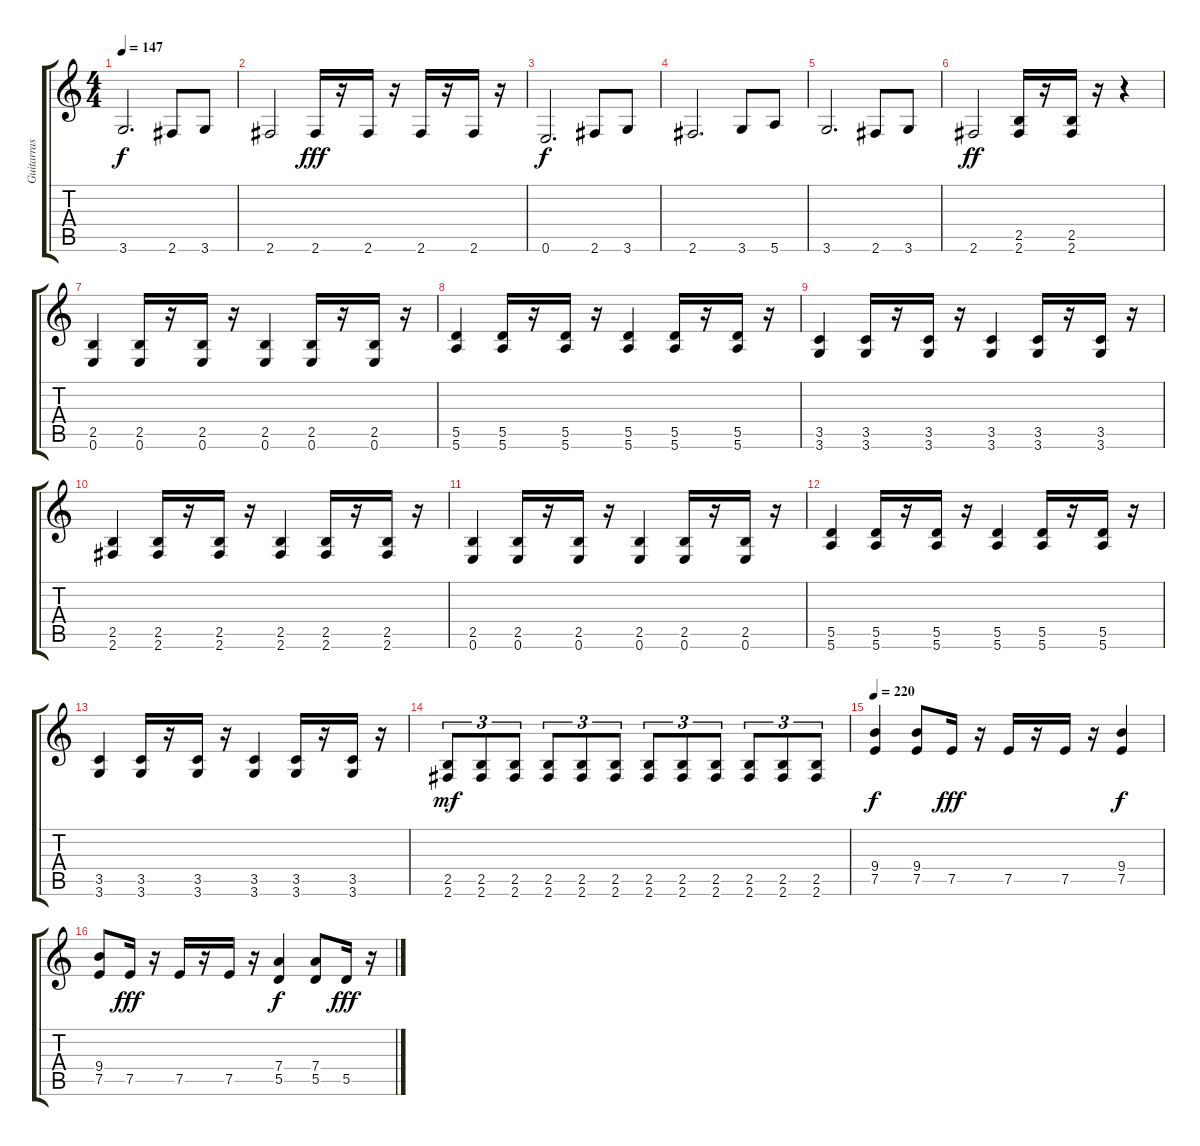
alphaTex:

\track ("Guitarras" "Guitarras") {instrument distortionguitar}
\staff {score tabs}
\tuning (E4 B3 G3 D3 A2 E2) {hide}
\ts (4 4)
\tempo 147
\clef g2
\ks c
3.6.2{d dy f} 2.6.8 3.6.8 |
2.6.2 2.6.16{dy fff} r.16 2.6.16 r.16 2.6.16 r.16 2.6.16 r.16 |
0.6.2{d dy f} 2.6.8 3.6.8 |
2.6.2{d} 3.6.8 5.6.8 |
3.6.2{d} 2.6.8 3.6.8 |
2.6.2{dy ff} (2.5 2.6).16 r.16 (2.5 2.6).16 r.16 r.4 |
(2.5 0.6).4 (2.5 0.6).16 r.16 (2.5 0.6).16 r.16 (2.5 0.6).4 (2.5 0.6).16 r.16 (2.5 0.6).16 r.16 |
(5.5 5.6).4 (5.5 5.6).16 r.16 (5.5 5.6).16 r.16 (5.5 5.6).4 (5.5 5.6).16 r.16 (5.5 5.6).16 r.16 |
(3.5 3.6).4 (3.5 3.6).16 r.16 (3.5 3.6).16 r.16 (3.5 3.6).4 (3.5 3.6).16 r.16 (3.5 3.6).16 r.16 |
(2.5 2.6).4 (2.5 2.6).16 r.16 (2.5 2.6).16 r.16 (2.5 2.6).4 (2.5 2.6).16 r.16 (2.5 2.6).16 r.16 |
(2.5 0.6).4 (2.5 0.6).16 r.16 (2.5 0.6).16 r.16 (2.5 0.6).4 (2.5 0.6).16 r.16 (2.5 0.6).16 r.16 |
(5.5 5.6).4 (5.5 5.6).16 r.16 (5.5 5.6).16 r.16 (5.5 5.6).4 (5.5 5.6).16 r.16 (5.5 5.6).16 r.16 |
(3.5 3.6).4 (3.5 3.6).16 r.16 (3.5 3.6).16 r.16 (3.5 3.6).4 (3.5 3.6).16 r.16 (3.5 3.6).16 r.16 |
(2.5 2.6).8{tu (3 2) dy mf} (2.5 2.6).8{tu (3 2)} (2.5 2.6).8{tu (3 2)} (2.5 2.6).8{tu (3 2)} (2.5 2.6).8{tu (3 2)} (2.5 2.6).8{tu (3 2)} (2.5 2.6).8{tu (3 2)} (2.5 2.6).8{tu (3 2)} (2.5 2.6).8{tu (3 2)} (2.5 2.6).8{tu (3 2)} (2.5 2.6).8{tu (3 2)} (2.5 2.6).8{tu (3 2)} |
\tempo 220
(9.4 7.5).4{dy f} (9.4 7.5).8 7.5.16{dy fff} r.16 7.5.16 r.16 7.5.16 r.16 (9.4 7.5).4{dy f} |
(9.4 7.5).8 7.5.16{dy fff} r.16 7.5.16 r.16 7.5.16 r.16 (7.4 5.5).4{dy f} (7.4 5.5).8 5.5.16{dy fff} r.16
